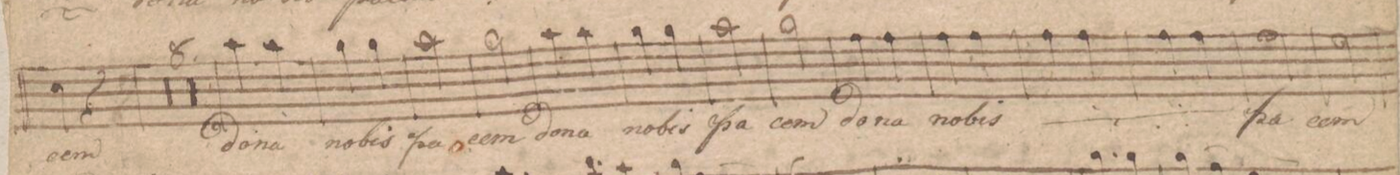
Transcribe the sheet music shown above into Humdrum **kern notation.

**kern	**text	**dynam
*I"Canto.	*	*
*clefC1	*	*
*k[f#c#]	*	*
*M2/4	*	*
4a\	-cem	.
4r	.	.
=66	=66	=66
0r	.	.
=67	=67	=67
=68	=68	=68
=69	=69	=69
=70	=70	=70
0r	.	.
=71	=71	=71
=72	=72	=72
=73	=73	=73
=74	=74	=74
4ff#\	do-	.
4ff#\	-na	.
=75	=75	=75
4ee\	no-	.
4ee\	-bis	.
=76	=76	=76
2ff#\	pa-	.
=77	=77	=77
2ee\	-cem	.
=78	=78	=78
4ff#\	do-	.
4ff#\	-na	.
=79	=79	=79
4ee\	no-	.
4ee\	-bis	.
=80	=80	=80
2ff#\	pa-	.
=81	=81	=81
2ee\	-cem	.
=82	=82	=82
4dd\	do-	.
4dd\	-na	.
=83	=83	=83
4dd\	no-	.
4dd\	-bis	.
=84	=84	=84
4dd\	{do-	.
4dd\	-na	.
=85	=85	=85
4dd\	no-	.
4dd\	-bis}	.
=86	=86	=86
2dd\	pa-	.
=87	=87	=87
2cc#\	-cem	.
=88	=88	=88
*-	*-	*-
